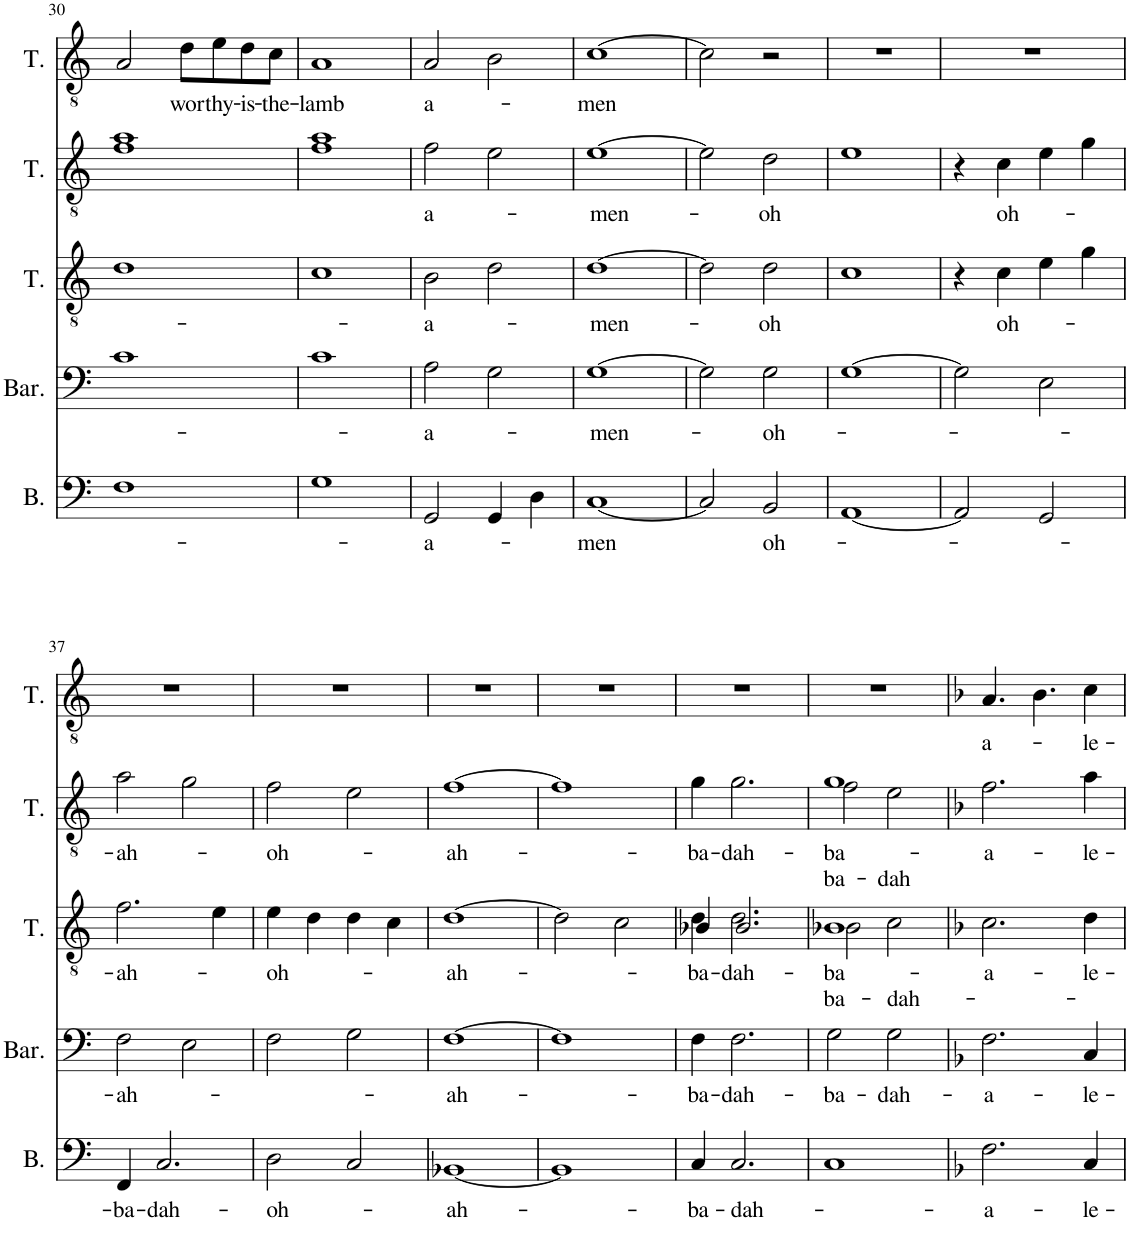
**kern	**text	**kern	**text	**kern	**text	**text	**kern	**text	**text	**kern	**text
*part5	*part5	*part4	*part4	*part3	*part3	*part3	*part2	*part2	*part2	*part1	*part1
*staff5	*staff5	*staff4	*staff4	*staff3	*staff3	*staff3	*staff2	*staff2	*staff2	*staff1	*staff1
*I"Bass	*	*I"Baritone	*	*I"Tenor	*	*	*I"Tenor	*	*	*I"Tenor	*
*I'B.	*	*I'Bar.	*	*I'T.	*	*	*I'T.	*	*	*I'T.	*
!!LO:PB:g=z
*clefF4	*	*clefF4	*	*clefGv2	*	*	*clefGv2	*	*	*clefGv2	*
*k[]	*	*k[]	*	*k[]	*	*	*k[]	*	*	*k[]	*
*M4/4	*	*M4/4	*	*M4/4	*	*	*M4/4	*	*	*M4/4	*
=30	=30	=30	=30	=30	=30	=30	=30	=30	=30	=30	=30
*	*	*	*	*	*	*	*^	*	*	*	*
1F	.	1c	.	1d	.	.	1a	1f	.	.	2A/	.
!	!	!	!	!	!	!	!	!	!	!	!	!LO:LY:b
.	.	.	.	.	.	.	.	.	.	.	8d\L	wor-
!	!	!	!	!	!	!	!	!	!	!	!	!LO:LY:b
.	.	.	.	.	.	.	.	.	.	.	8e\	-thy-
!	!	!	!	!	!	!	!	!	!	!	!	!LO:LY:b
.	.	.	.	.	.	.	.	.	.	.	8d\	-is-
!	!	!	!	!	!	!	!	!	!	!	!	!LO:LY:b
.	.	.	.	.	.	.	.	.	.	.	8c\J	-the-
=31	=31	=31	=31	=31	=31	=31	=31	=31	=31	=31	=31	=31
!	!	!	!	!	!	!	!	!	!	!	!	!LO:LY:b
1G	.	1c	.	1c	.	.	1a	1f	.	.	1A	-lamb
=32	=32	=32	=32	=32	=32	=32	=32	=32	=32	=32	=32	=32
!	!LO:LY:b	!	!LO:LY:b	!	!LO:LY:b	!	!	!	!LO:LY:b	!	!	!LO:LY:b
*	*	*	*	*	*	*	*v	*v	*	*	*	*
2GG/	a-	2A\	a-	2B\	a-	.	2f\	a-	.	2A/	a-
4GG/	.	2G\	.	2d\	.	.	2e\	.	.	2B\	.
4D\	.	.	.	.	.	.	.	.	.	.	.
=33	=33	=33	=33	=33	=33	=33	=33	=33	=33	=33	=33
!	!LO:LY:b	!	!LO:LY:b	!	!LO:LY:b	!	!	!LO:LY:b	!	!	!LO:LY:b
[1C	-men	[1G	-men-	[1d	-men-	.	[1e	-men-	.	[1c	-men
=34	=34	=34	=34	=34	=34	=34	=34	=34	=34	=34	=34
2C/]	.	2G\]	.	2d\]	.	.	2e\]	.	.	2c\]	.
!	!LO:LY:b	!	!LO:LY:b	!	!LO:LY:b	!	!	!LO:LY:b	!	!	!
2BB/	oh-	2G\	-oh-	2d\	-oh	.	2d\	-oh	.	2r	.
=35	=35	=35	=35	=35	=35	=35	=35	=35	=35	=35	=35
[1AA	.	[1G	.	1c	.	.	1e	.	.	1r	.
=36	=36	=36	=36	=36	=36	=36	=36	=36	=36	=36	=36
2AA/]	.	2G\]	.	4r	.	.	4r	.	.	1r	.
!	!	!	!	!	!LO:LY:b	!	!	!LO:LY:b	!	!	!
.	.	.	.	4c\	oh-	.	4c\	oh-	.	.	.
2GG/	.	2E\	.	4e\	.	.	4e\	.	.	.	.
.	.	.	.	4g\	.	.	4g\	.	.	.	.
!!LO:LB:g=z
=37	=37	=37	=37	=37	=37	=37	=37	=37	=37	=37	=37
!	!LO:LY:b	!	!LO:LY:b	!	!LO:LY:b	!	!	!LO:LY:b	!	!	!
4FF/	-ba-	2F\	-ah-	2.f\	-ah-	.	2a\	-ah-	.	1r	.
!	!LO:LY:b	!	!	!	!	!	!	!	!	!	!
2.C/	-dah-	.	.	.	.	.	.	.	.	.	.
.	.	2E\	.	.	.	.	2g\	.	.	.	.
.	.	.	.	4e\	.	.	.	.	.	.	.
=38	=38	=38	=38	=38	=38	=38	=38	=38	=38	=38	=38
!	!LO:LY:b	!	!	!	!LO:LY:b	!	!	!LO:LY:b	!	!	!
2D\	-oh-	2F\	.	4e\	-oh-	.	2f\	-oh-	.	1r	.
.	.	.	.	4d\	.	.	.	.	.	.	.
2C/	.	2G\	.	4d\	.	.	2e\	.	.	.	.
.	.	.	.	4c\	.	.	.	.	.	.	.
=39	=39	=39	=39	=39	=39	=39	=39	=39	=39	=39	=39
!	!LO:LY:b	!	!LO:LY:b	!	!LO:LY:b	!	!	!LO:LY:b	!	!	!
[1BB-X	-ah-	[1F	-ah-	[1d	-ah-	.	[1f	-ah-	.	1r	.
=40	=40	=40	=40	=40	=40	=40	=40	=40	=40	=40	=40
1BB-]	.	1F]	.	2d\]	.	.	1f]	.	.	1r	.
.	.	.	.	2c\	.	.	.	.	.	.	.
=41	=41	=41	=41	=41	=41	=41	=41	=41	=41	=41	=41
!	!LO:LY:b	!	!LO:LY:b	!	!LO:LY:b	!	!	!LO:LY:b	!	!	!
*	*	*	*	*^	*	*	*	*	*	*	*
4C/	-ba-	4F\	ba-	4B-X/	4d\	-ba-	.	4g\	-ba-	.	1r	.
!	!LO:LY:b	!	!LO:LY:b	!	!	!LO:LY:b	!	!	!LO:LY:b	!	!	!
2.C/	-dah-	2.F\	-dah-	2.B-/	2.d\	-dah-	.	2.g\	-dah-	.	.	.
=42	=42	=42	=42	=42	=42	=42	=42	=42	=42	=42	=42	=42
!	!	!	!LO:LY:b	!	!	!LO:LY:b	!	!	!	!	!	!
!	!	!	!	!	!	!	!LO:LY:b	!	!LO:LY:b	!	!	!
*	*	*	*	*	*	*	*	*^	*	*	*	*
!	!	!	!	!	!	!	!	!	!	!	!LO:LY:b	!	!
1C	.	2G\	-ba-	1B-X	2B-\	.	ba-	1g	2f\	.	ba-	1r	.
!	!	!	!LO:LY:b	!	!	!	!LO:LY:b	!	!	!	!LO:LY:b	!	!
.	.	2G\	-dah-	.	2c\	.	-dah-	.	2e\	.	-dah	.	.
*	*	*	*	*v	*v	*	*	*	*	*	*	*	*
*	*	*	*	*	*	*	*v	*v	*	*	*	*
=43	=43	=43	=43	=43	=43	=43	=43	=43	=43	=43	=43
*k[b-]	*	*k[b-]	*	*k[b-]	*	*	*k[b-]	*	*	*k[b-]	*
*	*	*	*	*^	*	*	*^	*	*	*	*
!	!LO:LY:b	!	!LO:LY:b	!	!	!LO:LY:b	!	!	!	!LO:LY:b	!	!	!LO:LY:b
*	*	*	*	*v	*v	*	*	*	*	*	*	*	*
*	*	*	*	*	*	*	*v	*v	*	*	*	*
2.F\	-a-	2.F\	-a-	2.c\	a-	.	2.f\	a-	.	4.A/	a-
.	.	.	.	.	.	.	.	.	.	4.B-\	.
!	!LO:LY:b	!	!LO:LY:b	!	!LO:LY:b	!	!	!LO:LY:b	!	!	!LO:LY:b
4C/	-le-	4C/	-le-	4d\	-le-	.	4a\	-le-	.	4c\	-le-
=	=	=	=	=	=	=	=	=	=	=	=
*-	*-	*-	*-	*-	*-	*-	*-	*-	*-	*-	*-
